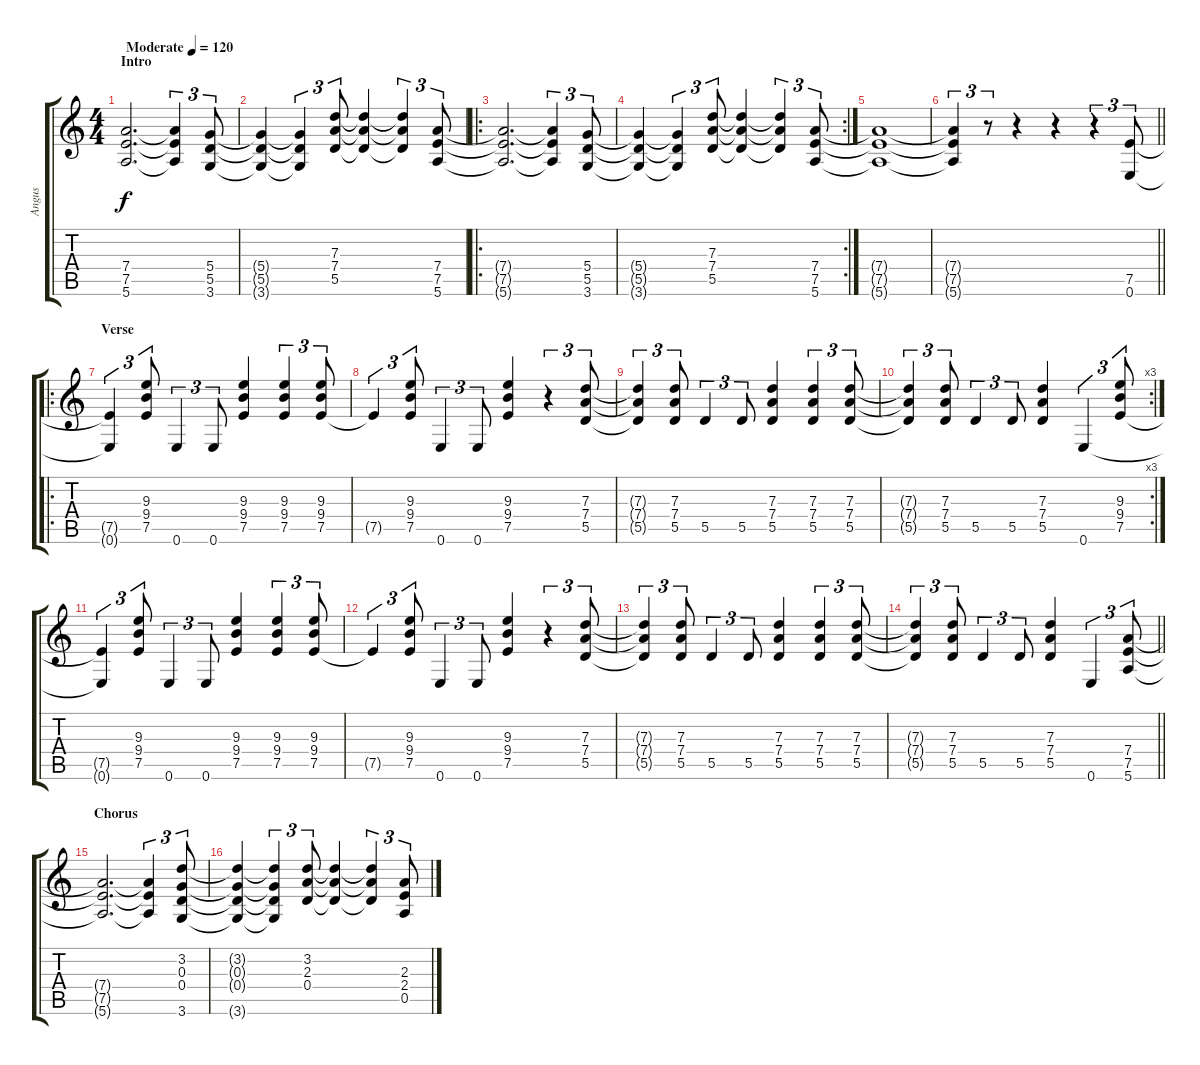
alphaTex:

\track ("Angus" "Angus") {instrument overdrivenguitar}
\staff {score tabs}
\tuning (E4 B3 G3 D3 A2 E2) {hide}
\ts (4 4)
\section ("" "Intro")
\tempo (120 "Moderate")
\clef g2
\ks c
(7.4 7.5 5.6).2{d dy f instrument overdrivenguitar} (7.4{t} 7.5{t} 5.6{t}).4{tu (3 2)} (5.4 5.5 3.6).8{tu (3 2)} |
(5.4{t} 5.5{t} 3.6{t}).4 (5.4{t} 5.5{t} 3.6{t}).4{tu (3 2)} (7.3 7.4 5.5).8{tu (3 2)} (7.3{t} 7.4{t} 5.5{t}).4 (7.3{t} 7.4{t} 5.5{t}).4{tu (3 2)} (7.4 7.5 5.6).8{tu (3 2)} |
\ro
(7.4{t} 7.5{t} 5.6{t}).2{d} (7.4{t} 7.5{t} 5.6{t}).4{tu (3 2)} (5.4 5.5 3.6).8{tu (3 2)} |
\rc 2
(5.4{t} 5.5{t} 3.6{t}).4 (5.4{t} 5.5{t} 3.6{t}).4{tu (3 2)} (7.3 7.4 5.5).8{tu (3 2)} (7.3{t} 7.4{t} 5.5{t}).4 (7.3{t} 7.4{t} 5.5{t}).4{tu (3 2)} (7.4 7.5 5.6).8{tu (3 2)} |
(7.4{t} 7.5{t} 5.6{t}).1 |
\barLineRight lightlight
(7.4{t} 7.5{t} 5.6{t}).4{tu (3 2)} r.8{tu (3 2)} r.4 r.4 r.4{tu (3 2)} (7.5 0.6).8{tu (3 2)} |
\ro
\section ("" "Verse")
(7.5{t} 0.6{t}).4{tu (3 2)} (9.3 9.4 7.5).8{tu (3 2)} 0.6.4{tu (3 2)} 0.6.8{tu (3 2)} (9.3 9.4 7.5).4 (9.3 9.4 7.5).4{tu (3 2)} (9.3 9.4 7.5).8{tu (3 2)} |
7.5{t}.4{tu (3 2)} (9.3 9.4 7.5).8{tu (3 2)} 0.6.4{tu (3 2)} 0.6.8{tu (3 2)} (9.3 9.4 7.5).4 r.4{tu (3 2)} (7.3 7.4 5.5).8{tu (3 2)} |
(7.3{t} 7.4{t} 5.5{t}).4{tu (3 2)} (7.3 7.4 5.5).8{tu (3 2)} 5.5.4{tu (3 2)} 5.5.8{tu (3 2)} (7.3 7.4 5.5).4 (7.3 7.4 5.5).4{tu (3 2)} (7.3 7.4 5.5).8{tu (3 2)} |
\rc 3
(7.3{t} 7.4{t} 5.5{t}).4{tu (3 2)} (7.3 7.4 5.5).8{tu (3 2)} 5.5.4{tu (3 2)} 5.5.8{tu (3 2)} (7.3 7.4 5.5).4 0.6.4{tu (3 2)} (9.3 9.4 7.5).8{tu (3 2)} |
(7.5{t} 0.6{t}).4{tu (3 2)} (9.3 9.4 7.5).8{tu (3 2)} 0.6.4{tu (3 2)} 0.6.8{tu (3 2)} (9.3 9.4 7.5).4 (9.3 9.4 7.5).4{tu (3 2)} (9.3 9.4 7.5).8{tu (3 2)} |
7.5{t}.4{tu (3 2)} (9.3 9.4 7.5).8{tu (3 2)} 0.6.4{tu (3 2)} 0.6.8{tu (3 2)} (9.3 9.4 7.5).4 r.4{tu (3 2)} (7.3 7.4 5.5).8{tu (3 2)} |
(7.3{t} 7.4{t} 5.5{t}).4{tu (3 2)} (7.3 7.4 5.5).8{tu (3 2)} 5.5.4{tu (3 2)} 5.5.8{tu (3 2)} (7.3 7.4 5.5).4 (7.3 7.4 5.5).4{tu (3 2)} (7.3 7.4 5.5).8{tu (3 2)} |
\barLineRight lightlight
(7.3{t} 7.4{t} 5.5{t}).4{tu (3 2)} (7.3 7.4 5.5).8{tu (3 2)} 5.5.4{tu (3 2)} 5.5.8{tu (3 2)} (7.3 7.4 5.5).4 0.6.4{tu (3 2)} (7.4 7.5 5.6).8{tu (3 2)} |
\section ("" "Chorus")
(7.4{t} 7.5{t} 5.6{t}).2{d} (7.4{t} 7.5{t} 5.6{t}).4{tu (3 2)} (3.2 0.3 0.4 3.6).8{tu (3 2)} |
(3.2{t} 0.3{t} 0.4{t} 3.6{t}).4 (3.2{t} 0.3{t} 0.4{t} 3.6{t}).4{tu (3 2)} (3.2 2.3 0.4).8{tu (3 2)} (3.2{t} 2.3{t} 0.4{t}).4 (3.2{t} 2.3{t} 0.4{t}).4{tu (3 2)} (2.3 2.4 0.5).8{tu (3 2)}
